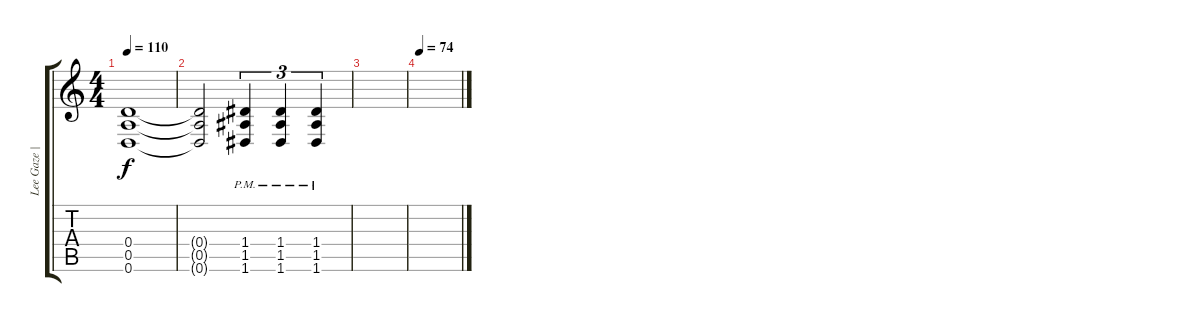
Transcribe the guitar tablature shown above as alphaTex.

\track ("Lee Gaze | Lead" "Lee Gaze |") {instrument distortionguitar}
\staff {score tabs}
\tuning (E4 B3 G3 D3 A2 D2) {hide}
\ts (4 4)
\tempo 110
\clef g2
\ks c
(0.4 0.5 0.6).1{dy f} |
(0.4{t} 0.5{t} 0.6{t}).2 (1.4{pm} 1.5{pm} 1.6{pm}).4{tu (3 2)} (1.4{pm} 1.5{pm} 1.6{pm}).4{tu (3 2)} (1.4{pm} 1.5{pm} 1.6{pm}).4{tu (3 2)} |
|
\tempo 74
